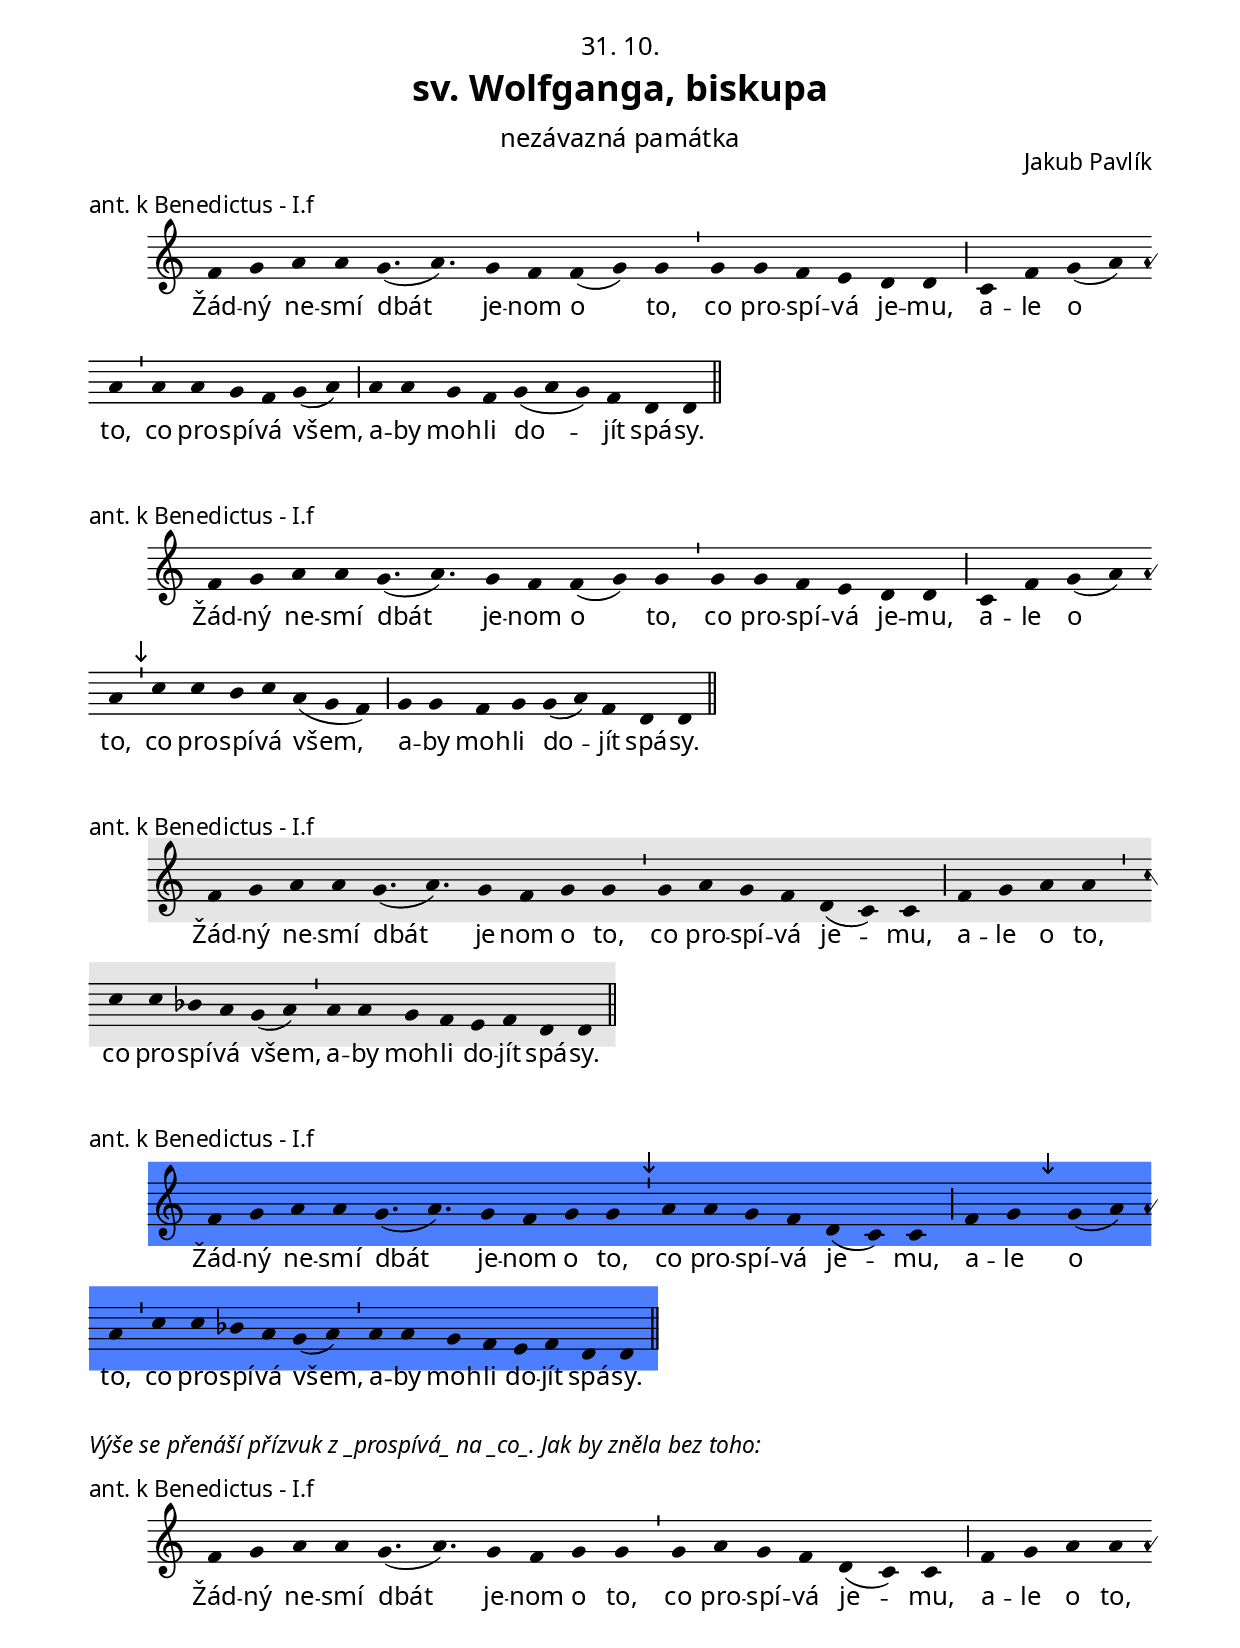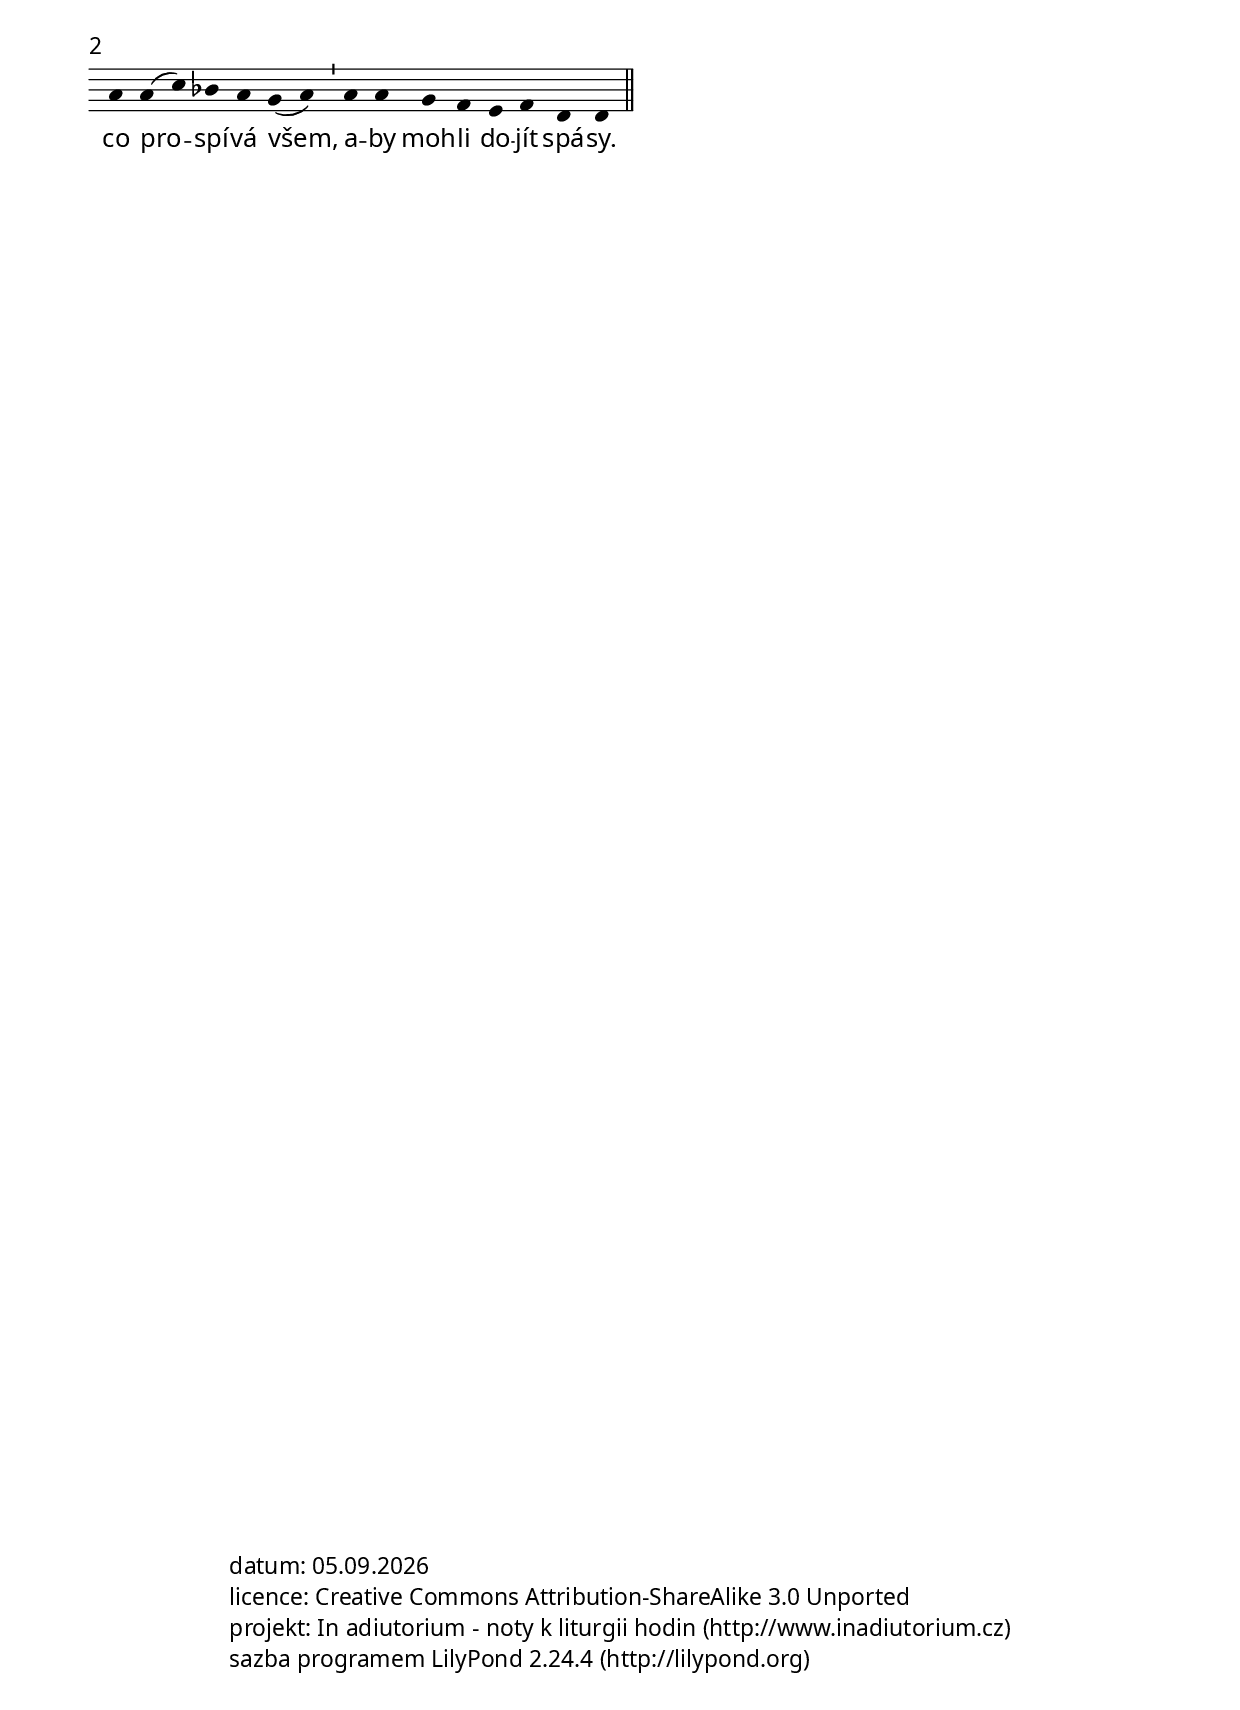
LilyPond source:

\version "2.19.16"

\include "../spolecne.ly"

\header {
  title = \markup\titleSvatek
            "sv. Wolfganga, biskupa"
            "nezávazná památka"
            "31. 10."
  composer = "Jakub Pavlík"
}

\score {
  \relative c' {
    \choralniRezim
    f4 g a a g4.( a) g4 f f( g) g \barMin
    g g f e d d \barMaior
    c f g( a) a \barMin
    a a g f g( a) \barMaior
    a a g f g( a g) f d d \barFinalis
  }
  \addlyrics {
    Žád -- ný ne -- smí dbát je -- nom o to,
    co pro -- spí -- vá je -- mu,
    a -- le o to,
    co pro -- spí -- vá všem,
    a -- by moh -- li do -- jít spá -- sy.
  }
  \header {
    quid = "ant. k Benedictus"
    modus = "I"
    differentia = "f"
    psalmus = ""
    id = "aben"
    piece = \markup {\sestavTitulekBezZalmu}
  }
}

\score {
  \relative c' {
    \choralniRezim
    f4 g a a g4.( a) g4 f f( g) g \barMin
    g g f e d d \barMaior
    c f g( a) a \barMin
    \mark\sipka c c b c a( g f) \barMaior
    g g f g g( a) f d d \barFinalis
  }
  \addlyrics {
    Žád -- ný ne -- smí dbát je -- nom o to,
    co pro -- spí -- vá je -- mu,
    a -- le o to,
    co pro -- spí -- vá všem,
    a -- by moh -- li do -- jít spá -- sy.
  }
  \header {
    quid = "ant. k Benedictus"
    modus = "I"
    differentia = "f"
    psalmus = ""
    id = "aben"
    piece = \markup {\sestavTitulekBezZalmu}
  }
}

\score {
  \relative c' {
    \zvyraznovacSedy
    \choralniRezim
    f4 g a a g4.( a) g4 f g g \barMin
    g a g f d( c) c \barMaior
    f g a a \barMin
    c c bes a g( a) \barMin
    a a g f e f d d \barFinalis
  }
  \addlyrics {
    Žád -- ný ne -- smí dbát je -- nom o to,
    co pro -- spí -- vá je -- mu,
    a -- le o to,
    co pro -- spí -- vá všem,
    a -- by moh -- li do -- jít spá -- sy.
  }
  \header {
    quid = "ant. k Benedictus"
    modus = "I"
    differentia = "f"
    psalmus = ""
    id = "aben"
    piece = \markup {\sestavTitulekBezZalmu}
  }
}

\score {
  \relative c' {
    \zvyraznovacModry
    \choralniRezim
    f4 g a a g4.( a) g4 f g g \barMin
    \mark\sipka a a g f d( c) c \barMaior
    f g \mark\sipka g( a) a \barMin
    c c bes a g( a) \barMin
    a a g f e f d d \barFinalis
  }
  \addlyrics {
    Žád -- ný ne -- smí dbát je -- nom o to,
    co pro -- spí -- vá je -- mu,
    a -- le o to,
    co pro -- spí -- vá všem,
    a -- by moh -- li do -- jít spá -- sy.
  }
  \header {
    quid = "ant. k Benedictus"
    modus = "I"
    differentia = "f"
    psalmus = ""
    id = "aben"
    piece = \markup {\sestavTitulekBezZalmu}
  }
}

\markup\italic{Výše se přenáší přízvuk z _prospívá_ na _co_. Jak by zněla bez toho:}

\score {
  \relative c' {
    \choralniRezim
    f4 g a a g4.( a) g4 f g g \barMin
    g a g f d( c) c \barMaior
    f g a a a a( c) bes a g( a) \barMin
    a a g f e f d d \barFinalis
  }
  \addlyrics {
    Žád -- ný ne -- smí dbát je -- nom o to,
    co pro -- spí -- vá je -- mu,
    a -- le o to, co pro -- spí -- vá všem,
    a -- by moh -- li do -- jít spá -- sy.
  }
  \header {
    quid = "ant. k Benedictus"
    modus = "I"
    differentia = "f"
    psalmus = ""
    id = "aben"
    piece = \markup {\sestavTitulekBezZalmu}
  }
}